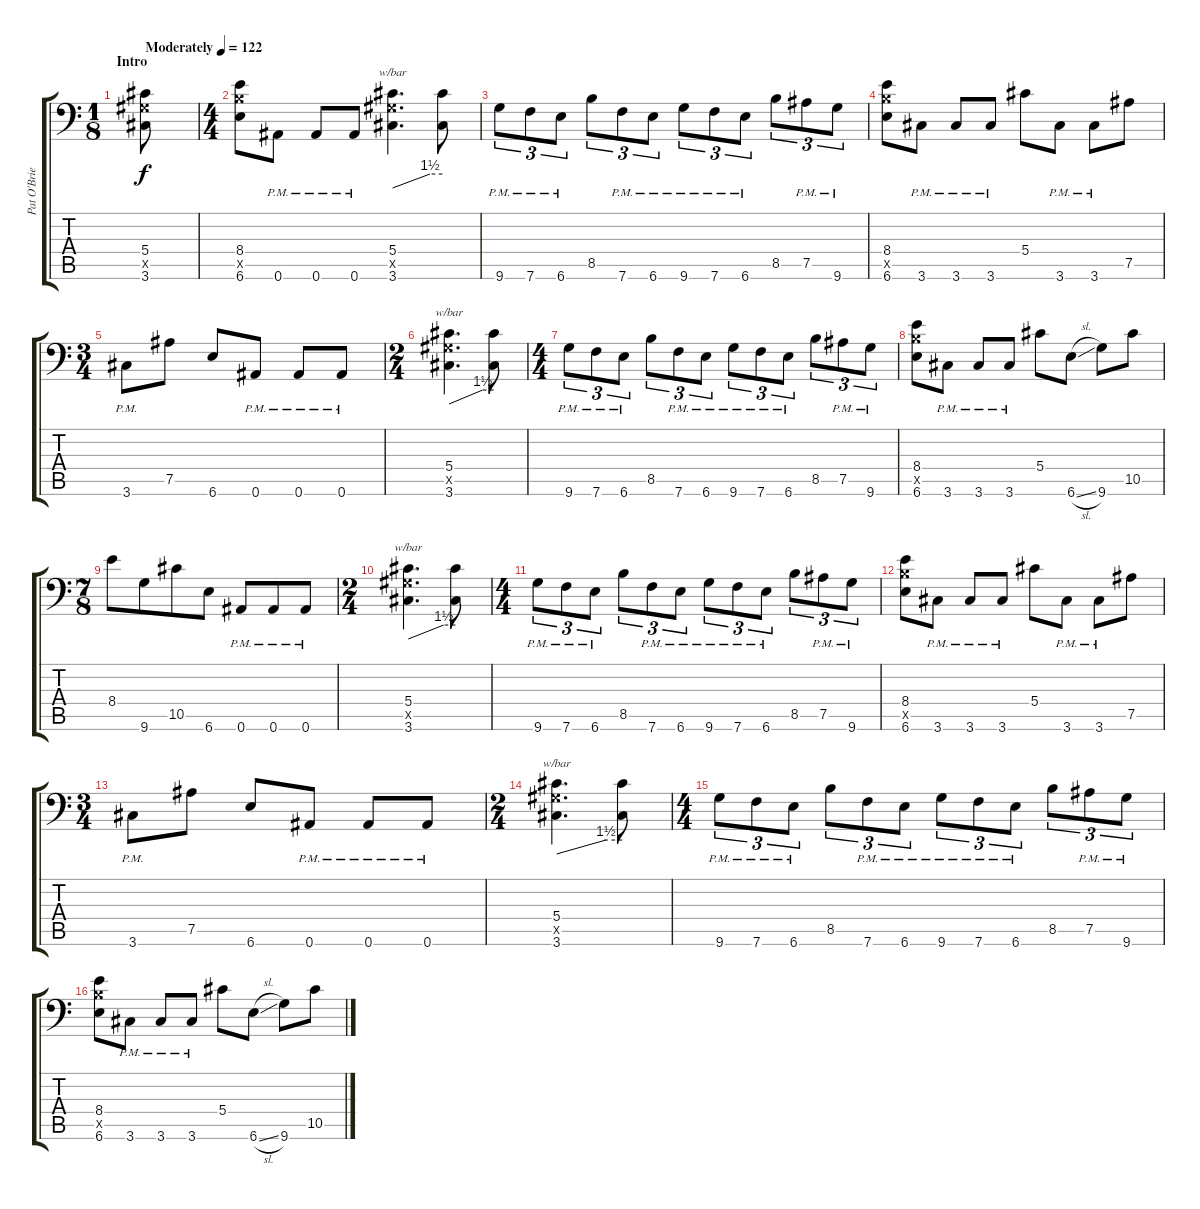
\track ("Pat O'Brien" "Pat O'Brie") {instrument distortionguitar}
\staff {score tabs}
\tuning (Bb3 F3 Db3 Ab2 Eb2 Bb1) {hide}
\ts (1 8)
\section ("" "Intro")
\tempo (122 "Moderately")
\clef f4
\ks c
(5.4 5.5{x} 3.6).8{dy f instrument distortionguitar} |
\ts (4 4)
(8.4 8.5{x} 6.6).8 0.6{pm}.8 0.6{pm}.8 0.6{pm}.8 (5.4 5.5{x} 3.6).4{d tbe (custom default 0 0 45 6 60 6)} (5.4{t} 3.6{t}).8 |
9.6{pm}.8{tu (3 2)} 7.6{pm}.8{tu (3 2)} 6.6{pm}.8{tu (3 2)} 8.5.8{tu (3 2)} 7.6{pm}.8{tu (3 2)} 6.6{pm}.8{tu (3 2)} 9.6{pm}.8{tu (3 2)} 7.6{pm}.8{tu (3 2)} 6.6{pm}.8{tu (3 2)} 8.5.8{tu (3 2)} 7.5{pm}.8{tu (3 2)} 9.6{pm}.8{tu (3 2)} |
(8.4 8.5{x} 6.6).8 3.6{pm}.8 3.6{pm}.8 3.6{pm}.8 5.4.8 3.6{pm}.8 3.6{pm}.8 7.5.8 |
\ts (3 4)
3.6{pm}.8 7.5.8 6.6.8 0.6{pm}.8 0.6{pm}.8 0.6{pm}.8 |
\ts (2 4)
(5.4 5.5{x} 3.6).4{d tbe (custom default 0 0 45 6 60 6)} (5.4{t} 3.6{t}).8 |
\ts (4 4)
9.6{pm}.8{tu (3 2)} 7.6{pm}.8{tu (3 2)} 6.6{pm}.8{tu (3 2)} 8.5.8{tu (3 2)} 7.6{pm}.8{tu (3 2)} 6.6{pm}.8{tu (3 2)} 9.6{pm}.8{tu (3 2)} 7.6{pm}.8{tu (3 2)} 6.6{pm}.8{tu (3 2)} 8.5.8{tu (3 2)} 7.5{pm}.8{tu (3 2)} 9.6{pm}.8{tu (3 2)} |
(8.4 8.5{x} 6.6).8 3.6{pm}.8 3.6{pm}.8 3.6{pm}.8 5.4.8 6.6{sl}.8 9.6.8 10.5.8 |
\ts (7 8)
8.4.8 9.6.8 10.5.8 6.6.8 0.6{pm}.8 0.6{pm}.8 0.6{pm}.8 |
\ts (2 4)
(5.4 5.5{x} 3.6).4{d tbe (custom default 0 0 45 6 60 6)} (5.4{t} 3.6{t}).8 |
\ts (4 4)
9.6{pm}.8{tu (3 2)} 7.6{pm}.8{tu (3 2)} 6.6{pm}.8{tu (3 2)} 8.5.8{tu (3 2)} 7.6{pm}.8{tu (3 2)} 6.6{pm}.8{tu (3 2)} 9.6{pm}.8{tu (3 2)} 7.6{pm}.8{tu (3 2)} 6.6{pm}.8{tu (3 2)} 8.5.8{tu (3 2)} 7.5{pm}.8{tu (3 2)} 9.6{pm}.8{tu (3 2)} |
(8.4 8.5{x} 6.6).8 3.6{pm}.8 3.6{pm}.8 3.6{pm}.8 5.4.8 3.6{pm}.8 3.6{pm}.8 7.5.8 |
\ts (3 4)
3.6{pm}.8 7.5.8 6.6.8 0.6{pm}.8 0.6{pm}.8 0.6{pm}.8 |
\ts (2 4)
(5.4 5.5{x} 3.6).4{d tbe (custom default 0 0 45 6 60 6)} (5.4{t} 3.6{t}).8 |
\ts (4 4)
9.6{pm}.8{tu (3 2)} 7.6{pm}.8{tu (3 2)} 6.6{pm}.8{tu (3 2)} 8.5.8{tu (3 2)} 7.6{pm}.8{tu (3 2)} 6.6{pm}.8{tu (3 2)} 9.6{pm}.8{tu (3 2)} 7.6{pm}.8{tu (3 2)} 6.6{pm}.8{tu (3 2)} 8.5.8{tu (3 2)} 7.5{pm}.8{tu (3 2)} 9.6{pm}.8{tu (3 2)} |
(8.4 8.5{x} 6.6).8 3.6{pm}.8 3.6{pm}.8 3.6{pm}.8 5.4.8 6.6{sl}.8 9.6.8 10.5.8
